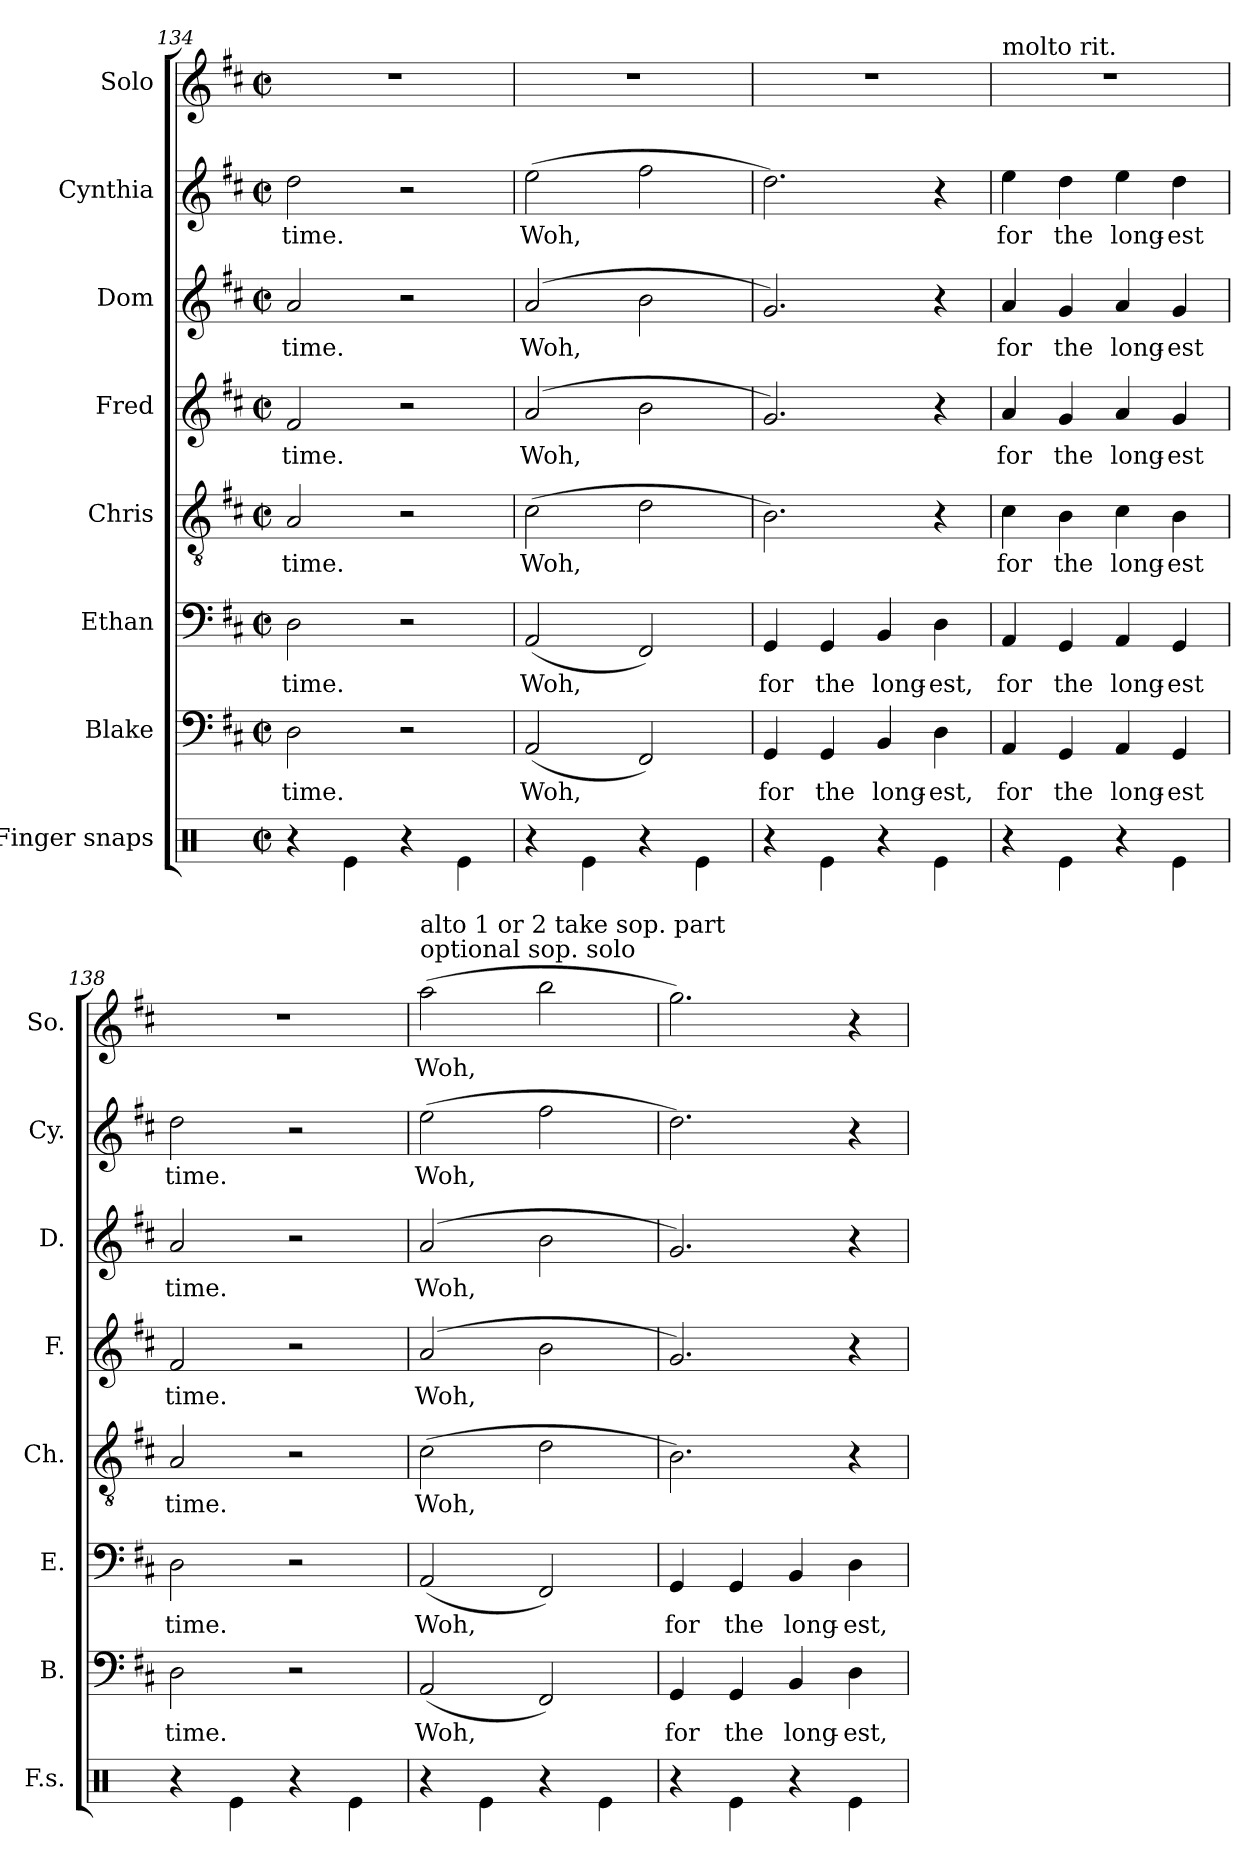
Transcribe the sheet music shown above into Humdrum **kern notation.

**kern	**kern	**text	**kern	**text	**kern	**text	**kern	**text	**kern	**text	**kern	**text	**kern	**text
*part8	*part7	*part7	*part6	*part6	*part5	*part5	*part4	*part4	*part3	*part3	*part2	*part2	*part1	*part1
*staff8	*staff7	*staff7	*staff6	*staff6	*staff5	*staff5	*staff4	*staff4	*staff3	*staff3	*staff2	*staff2	*staff1	*staff1
*I"Finger snaps	*I"Blake	*	*I"Ethan	*	*I"Chris	*	*I"Fred	*	*I"Dom	*	*I"Cynthia	*	*I"Solo	*
*I'F.s.	*I'B.	*	*I'E.	*	*I'Ch.	*	*I'F.	*	*I'D.	*	*I'Cy.	*	*I'So.	*
*clefX	*clefF4	*	*clefF4	*	*clefGv2	*	*clefG2	*	*clefG2	*	*clefG2	*	*clefG2	*
*k[]	*k[f#c#]	*	*k[f#c#]	*	*k[f#c#]	*	*k[f#c#]	*	*k[f#c#]	*	*k[f#c#]	*	*k[f#c#]	*
*M2/2	*M2/2	*	*M2/2	*	*M2/2	*	*M2/2	*	*M2/2	*	*M2/2	*	*M2/2	*
*met(c|)	*met(c|)	*	*met(c|)	*	*met(c|)	*	*met(c|)	*	*met(c|)	*	*met(c|)	*	*met(c|)	*
=134	=134	=134	=134	=134	=134	=134	=134	=134	=134	=134	=134	=134	=134	=134
4r	2D\	time.	2D\	time.	2A/	time.	2f#/	time.	2a/	time.	2dd\	time.	1r	.
4Re\	.	.	.	.	.	.	.	.	.	.	.	.	.	.
4r	2r	.	2r	.	2r	.	2r	.	2r	.	2r	.	.	.
4Re\	.	.	.	.	.	.	.	.	.	.	.	.	.	.
=135	=135	=135	=135	=135	=135	=135	=135	=135	=135	=135	=135	=135	=135	=135
4r	(2AA/	Woh,	(2AA/	Woh,	(2c#\	Woh,	(2a/	Woh,	(2a/	Woh,	(2ee\	Woh,	1r	.
4Re\	.	.	.	.	.	.	.	.	.	.	.	.	.	.
4r	2FF#/)	.	2FF#/)	.	2d\	.	2b\	.	2b\	.	2ff#\	.	.	.
4Re\	.	.	.	.	.	.	.	.	.	.	.	.	.	.
=136	=136	=136	=136	=136	=136	=136	=136	=136	=136	=136	=136	=136	=136	=136
4r	4GG/	for	4GG/	for	2.B\)	.	2.g/)	.	2.g/)	.	2.dd\)	.	1r	.
4Re\	4GG/	the	4GG/	the	.	.	.	.	.	.	.	.	.	.
4r	4BB/	long-	4BB/	long-	.	.	.	.	.	.	.	.	.	.
4Re\	4D\	-est,	4D\	-est,	4r	.	4r	.	4r	.	4r	.	.	.
=137	=137	=137	=137	=137	=137	=137	=137	=137	=137	=137	=137	=137	=137	=137
*	*	*	*	*	*	*	*	*	*	*	*	*	*MM164	*
!	!	!	!	!	!	!	!	!	!	!	!	!	!LO:TX:a:t=molto rit.	!
4r	4AA/	for	4AA/	for	4c#\	for	4a/	for	4a/	for	4ee\	for	1r	.
4Re\	4GG/	the	4GG/	the	4B\	the	4g/	the	4g/	the	4dd\	the	.	.
4r	4AA/	long-	4AA/	long-	4c#\	long-	4a/	long-	4a/	long-	4ee\	long-	.	.
4Re\	4GG/	-est	4GG/	-est	4B\	-est	4g/	-est	4g/	-est	4dd\	-est	.	.
=138	=138	=138	=138	=138	=138	=138	=138	=138	=138	=138	=138	=138	=138	=138
*	*	*	*	*	*	*	*	*	*	*	*	*	*MM160	*
4r	2D\	time.	2D\	time.	2A/	time.	2f#/	time.	2a/	time.	2dd\	time.	1r	.
4Re\	.	.	.	.	.	.	.	.	.	.	.	.	.	.
4r	2r	.	2r	.	2r	.	2r	.	2r	.	2r	.	.	.
4Re\	.	.	.	.	.	.	.	.	.	.	.	.	.	.
!!LO:PB:g=z
=139	=139	=139	=139	=139	=139	=139	=139	=139	=139	=139	=139	=139	=139	=139
*	*	*	*	*	*	*	*	*	*	*	*	*	*MM154	*
!	!	!	!	!	!	!	!	!	!	!	!	!	!LO:TX:a:t=optional sop. solo	!
!	!	!	!	!	!	!	!	!	!	!	!	!	!LO:TX:a:t=alto 1 or 2 take sop. part	!
4r	(2AA/	Woh,	(2AA/	Woh,	(2c#\	Woh,	(2a/	Woh,	(2a/	Woh,	(2ee\	Woh,	(2aa\	Woh,
4Re\	.	.	.	.	.	.	.	.	.	.	.	.	.	.
4r	2FF#/)	.	2FF#/)	.	2d\	.	2b\	.	2b\	.	2ff#\	.	2bb\	.
4Re\	.	.	.	.	.	.	.	.	.	.	.	.	.	.
=140	=140	=140	=140	=140	=140	=140	=140	=140	=140	=140	=140	=140	=140	=140
*	*	*	*	*	*	*	*	*	*	*	*	*	*MM146	*
4r	4GG/	for	4GG/	for	2.B\)	.	2.g/)	.	2.g/)	.	2.dd\)	.	2.gg\)	.
4Re\	4GG/	the	4GG/	the	.	.	.	.	.	.	.	.	.	.
4r	4BB/	long-	4BB/	long-	.	.	.	.	.	.	.	.	.	.
4Re\	4D\	-est,	4D\	-est,	4r	.	4r	.	4r	.	4r	.	4r	.
=	=	=	=	=	=	=	=	=	=	=	=	=	=	=
*-	*-	*-	*-	*-	*-	*-	*-	*-	*-	*-	*-	*-	*-	*-
